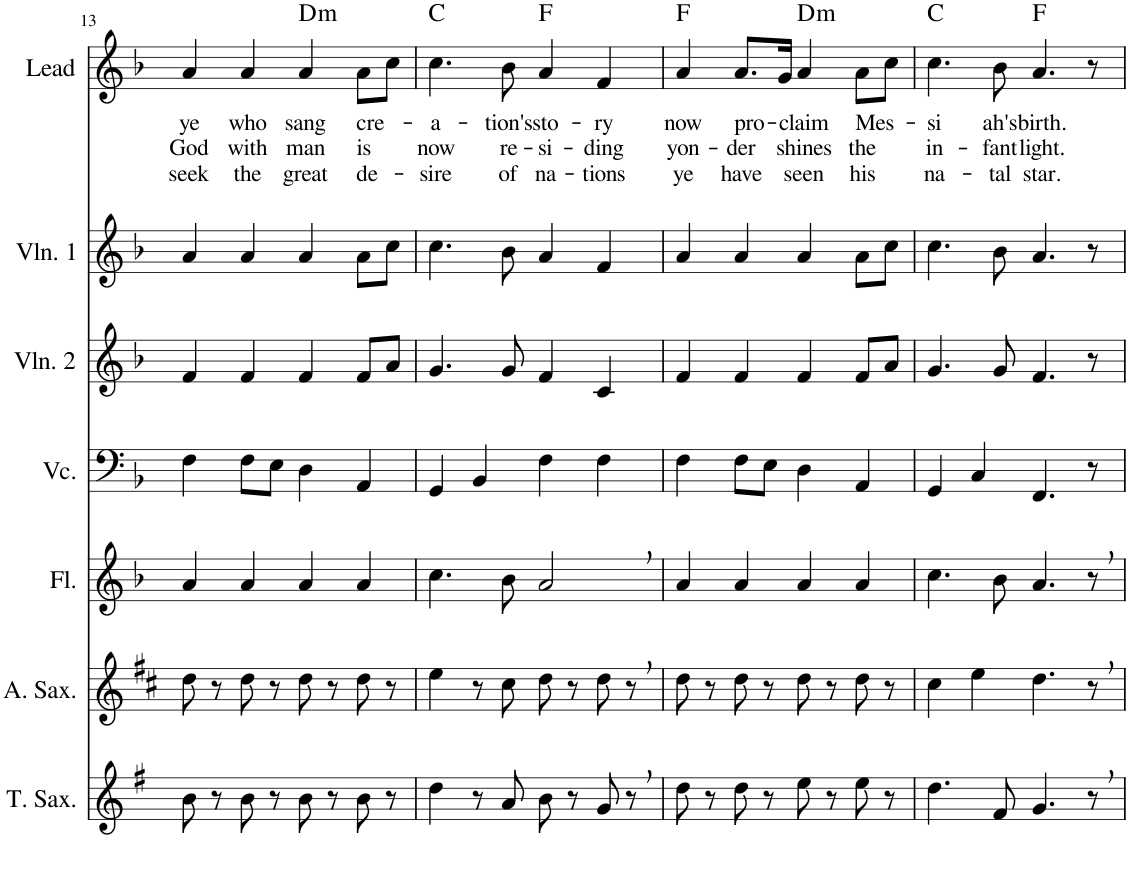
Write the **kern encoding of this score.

**kern	**kern	**kern	**kern	**kern	**kern	**kern	**text	**text	**text	**harte
*part7	*part6	*part5	*part4	*part3	*part2	*part1	*part1	*part1	*part1	*part1
*staff7	*staff6	*staff5	*staff4	*staff3	*staff2	*staff1	*staff1	*staff1	*staff1	*
*I"Tenor Saxophone	*I"Alto Saxophone	*I"Flute	*I"Violoncello	*I"Violin 2	*I"Violin 1	*I"Lead	*	*	*	*
*I'T. Sax.	*I'A. Sax.	*I'Fl.	*I'Vc.	*I'Vln. 2	*I'Vln. 1	*I'Lead	*	*	*	*
!!LO:PB:g=z
*clefG2	*clefG2	*clefG2	*clefF4	*clefG2	*clefG2	*clefG2	*	*	*	*
*Trd8c14	*Trd5c9	*	*	*	*	*	*	*	*	*
*k[f#]	*k[f#c#]	*k[b-]	*k[b-]	*k[b-]	*k[b-]	*k[b-]	*	*	*	*
*M4/4	*M4/4	*M4/4	*M4/4	*M4/4	*M4/4	*M4/4	*	*	*	*
=13	=13	=13	=13	=13	=13	=13	=13	=13	=13	=13
!	!	!	!	!	!	!	!LO:LY:b	!LO:LY:b	!LO:LY:b	!
8b\	8dd\	4a/	4F\	4f/	4a/	4a/	ye	God	seek	.
8r	8r	.	.	.	.	.	.	.	.	.
!	!	!	!	!	!	!	!LO:LY:b	!LO:LY:b	!LO:LY:b	!
8b\	8dd\	4a/	8F\L	4f/	4a/	4a/	who	with	the	.
8r	8r	.	8E\J	.	.	.	.	.	.	.
!	!	!	!	!	!	!	!LO:LY:b	!LO:LY:b	!LO:LY:b	!LO:H:kt=m
8b\	8dd\	4a/	4D\	4f/	4a/	4a/	sang	man	great	D:min
8r	8r	.	.	.	.	.	.	.	.	.
!	!	!	!	!	!	!	!LO:LY:b	!LO:LY:b	!LO:LY:b	!
8b\	8dd\	4a/	4AA/	8f/L	8a\L	8a\L	cre-	is	de-	.
8r	8r	.	.	8a/J	8cc\J	8cc\J	.	.	.	.
=14	=14	=14	=14	=14	=14	=14	=14	=14	=14	=14
!	!	!	!	!	!	!	!LO:LY:b	!LO:LY:b	!LO:LY:b	!
4dd\	4ee\	4.cc\	4GG/	4.g/	4.cc\	4.cc\	-a-	now	-sire	C:maj
8r	8r	.	4BB-/	.	.	.	.	.	.	.
!	!	!	!	!	!	!	!LO:LY:b	!LO:LY:b	!LO:LY:b	!
8a/	8cc#\	8b-\	.	8g/	8b-\	8b-\	-tion's	re-	of	.
!	!	!	!	!	!	!	!LO:LY:b	!LO:LY:b	!LO:LY:b	!
8b\	8dd\	2a,/	4F\	4f/	4a/	4a/	sto-	-si-	na-	F:maj
8r	8r	.	.	.	.	.	.	.	.	.
!	!	!	!	!	!	!	!LO:LY:b	!LO:LY:b	!LO:LY:b	!
8g/	8dd\	.	4F\	4c/	4f/	4f/	-ry	-ding	-tions	.
8r	8r	.	.	.	.	.	.	.	.	.
=15	=15	=15	=15	=15	=15	=15	=15	=15	=15	=15
!	!	!	!	!	!	!	!LO:LY:b	!LO:LY:b	!LO:LY:b	!
8dd\	8dd\	4a/	4F\	4f/	4a/	4a/	now	yon-	ye	F:maj
8r	8r	.	.	.	.	.	.	.	.	.
!	!	!	!	!	!	!	!LO:LY:b	!LO:LY:b	!LO:LY:b	!
8dd\	8dd\	4a/	8F\L	4f/	4a/	8.a/L	pro-	-der	have	.
8r	8r	.	8E\J	.	.	.	.	.	.	.
.	.	.	.	.	.	16g/Jk	.	.	.	.
!	!	!	!	!	!	!	!LO:LY:b	!LO:LY:b	!LO:LY:b	!LO:H:kt=m
8ee\	8dd\	4a/	4D\	4f/	4a/	4a/	-claim	shines	seen	D:min
8r	8r	.	.	.	.	.	.	.	.	.
!	!	!	!	!	!	!	!LO:LY:b	!LO:LY:b	!LO:LY:b	!
8ee\	8dd\	4a/	4AA/	8f/L	8a\L	8a\L	Mes-	the	his	.
8r	8r	.	.	8a/J	8cc\J	8cc\J	.	.	.	.
=16	=16	=16	=16	=16	=16	=16	=16	=16	=16	=16
!	!	!	!	!	!	!	!LO:LY:b	!LO:LY:b	!LO:LY:b	!
4.dd\	4cc#\	4.cc\	4GG/	4.g/	4.cc\	4.cc\	-si	in-	na-	C:maj
.	4ee\	.	4C/	.	.	.	.	.	.	.
!	!	!	!	!	!	!	!LO:LY:b	!LO:LY:b	!LO:LY:b	!
8f#/	.	8b-\	.	8g/	8b-\	8b-\	ah's	-fant	-tal	.
!	!	!	!	!	!	!	!LO:LY:b	!LO:LY:b	!LO:LY:b	!
4.g/	4.dd\	4.a/	4.FF/	4.f/	4.a/	4.a/	birth.	light.	star.	F:maj
8r	8r	8r	8r	8r	8r	8r	.	.	.	.
=	=	=	=	=	=	=	=	=	=	=
*-	*-	*-	*-	*-	*-	*-	*-	*-	*-	*-
